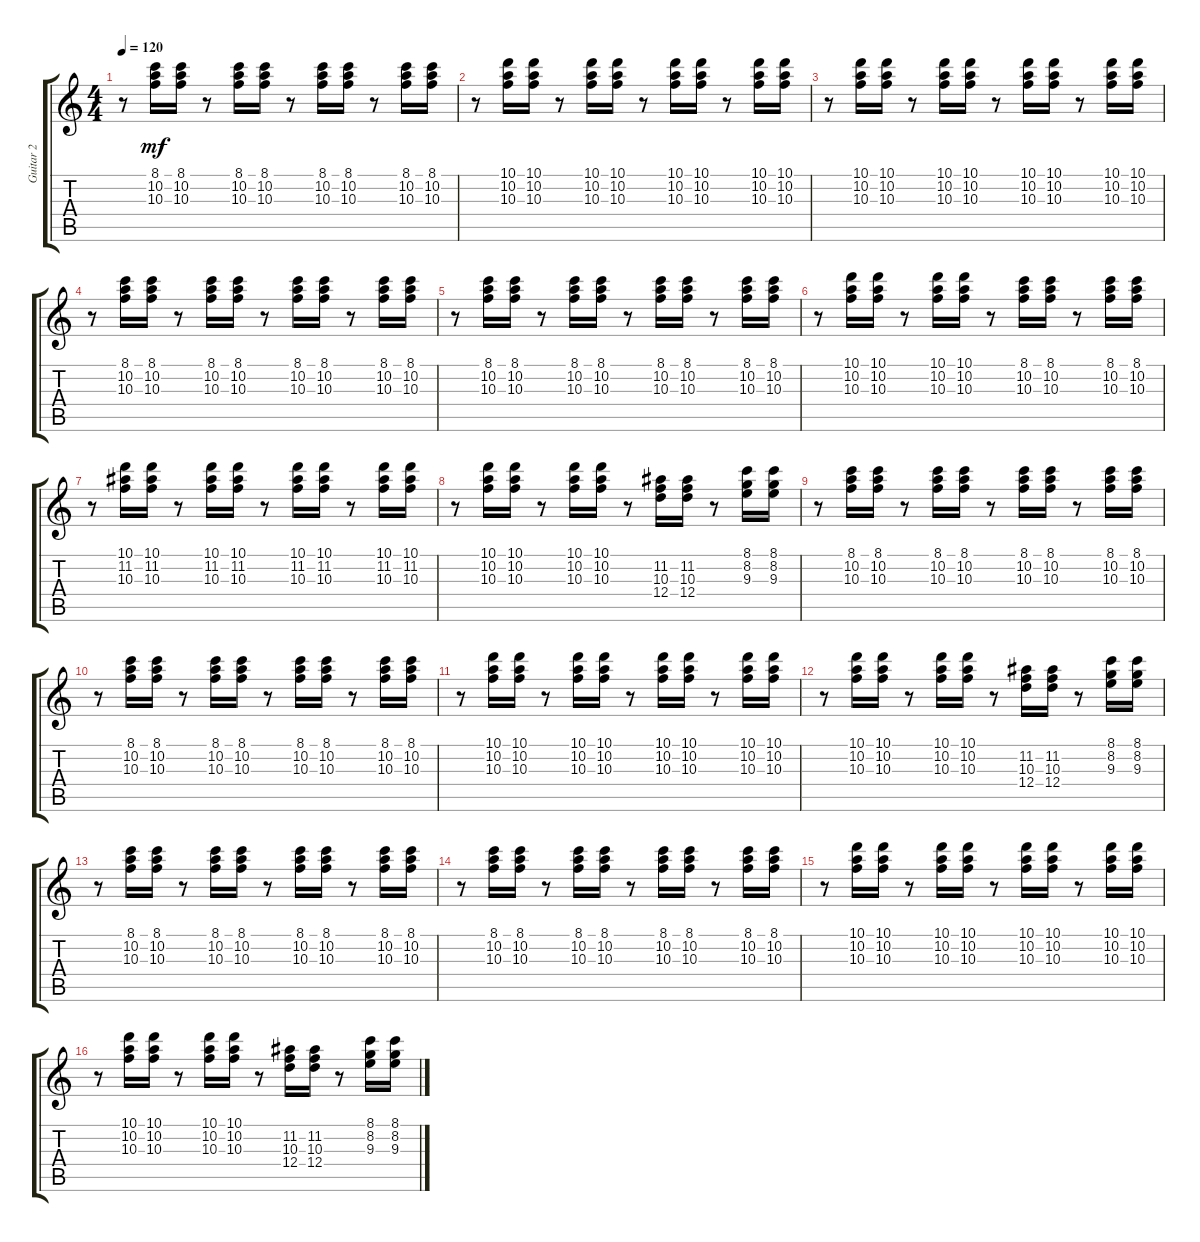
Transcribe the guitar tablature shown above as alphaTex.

\track ("Guitar 2" "Guitar 2") {instrument distortionguitar}
\staff {score tabs}
\tuning (E4 B3 G3 D3 A2 E2) {hide}
\ts (4 4)
\tempo 120
\clef g2
\ks c
r.8{dy mf} (8.1 10.2 10.3).16 (8.1 10.2 10.3).16 r.8 (8.1 10.2 10.3).16 (8.1 10.2 10.3).16 r.8 (8.1 10.2 10.3).16 (8.1 10.2 10.3).16 r.8 (8.1 10.2 10.3).16 (8.1 10.2 10.3).16 |
r.8 (10.1 10.2 10.3).16 (10.1 10.2 10.3).16 r.8 (10.1 10.2 10.3).16 (10.1 10.2 10.3).16 r.8 (10.1 10.2 10.3).16 (10.1 10.2 10.3).16 r.8 (10.1 10.2 10.3).16 (10.1 10.2 10.3).16 |
r.8 (10.1 10.2 10.3).16 (10.1 10.2 10.3).16 r.8 (10.1 10.2 10.3).16 (10.1 10.2 10.3).16 r.8 (10.1 10.2 10.3).16 (10.1 10.2 10.3).16 r.8 (10.1 10.2 10.3).16 (10.1 10.2 10.3).16 |
r.8 (8.1 10.2 10.3).16 (8.1 10.2 10.3).16 r.8 (8.1 10.2 10.3).16 (8.1 10.2 10.3).16 r.8 (8.1 10.2 10.3).16 (8.1 10.2 10.3).16 r.8 (8.1 10.2 10.3).16 (8.1 10.2 10.3).16 |
r.8 (8.1 10.2 10.3).16 (8.1 10.2 10.3).16 r.8 (8.1 10.2 10.3).16 (8.1 10.2 10.3).16 r.8 (8.1 10.2 10.3).16 (8.1 10.2 10.3).16 r.8 (8.1 10.2 10.3).16 (8.1 10.2 10.3).16 |
r.8 (10.1 10.2 10.3).16 (10.1 10.2 10.3).16 r.8 (10.1 10.2 10.3).16 (10.1 10.2 10.3).16 r.8 (8.1 10.2 10.3).16 (8.1 10.2 10.3).16 r.8 (8.1 10.2 10.3).16 (8.1 10.2 10.3).16 |
r.8 (10.1 11.2 10.3).16 (10.1 11.2 10.3).16 r.8 (10.1 11.2 10.3).16 (10.1 11.2 10.3).16 r.8 (10.1 11.2 10.3).16 (10.1 11.2 10.3).16 r.8 (10.1 11.2 10.3).16 (10.1 11.2 10.3).16 |
r.8 (10.1 10.2 10.3).16 (10.1 10.2 10.3).16 r.8 (10.1 10.2 10.3).16 (10.1 10.2 10.3).16 r.8 (11.2 10.3 12.4).16 (11.2 10.3 12.4).16 r.8 (8.1 8.2 9.3).16 (8.1 8.2 9.3).16 |
r.8 (8.1 10.2 10.3).16 (8.1 10.2 10.3).16 r.8 (8.1 10.2 10.3).16 (8.1 10.2 10.3).16 r.8 (8.1 10.2 10.3).16 (8.1 10.2 10.3).16 r.8 (8.1 10.2 10.3).16 (8.1 10.2 10.3).16 |
r.8 (8.1 10.2 10.3).16 (8.1 10.2 10.3).16 r.8 (8.1 10.2 10.3).16 (8.1 10.2 10.3).16 r.8 (8.1 10.2 10.3).16 (8.1 10.2 10.3).16 r.8 (8.1 10.2 10.3).16 (8.1 10.2 10.3).16 |
r.8 (10.1 10.2 10.3).16 (10.1 10.2 10.3).16 r.8 (10.1 10.2 10.3).16 (10.1 10.2 10.3).16 r.8 (10.1 10.2 10.3).16 (10.1 10.2 10.3).16 r.8 (10.1 10.2 10.3).16 (10.1 10.2 10.3).16 |
r.8 (10.1 10.2 10.3).16 (10.1 10.2 10.3).16 r.8 (10.1 10.2 10.3).16 (10.1 10.2 10.3).16 r.8 (11.2 10.3 12.4).16 (11.2 10.3 12.4).16 r.8 (8.1 8.2 9.3).16 (8.1 8.2 9.3).16 |
r.8 (8.1 10.2 10.3).16 (8.1 10.2 10.3).16 r.8 (8.1 10.2 10.3).16 (8.1 10.2 10.3).16 r.8 (8.1 10.2 10.3).16 (8.1 10.2 10.3).16 r.8 (8.1 10.2 10.3).16 (8.1 10.2 10.3).16 |
r.8 (8.1 10.2 10.3).16 (8.1 10.2 10.3).16 r.8 (8.1 10.2 10.3).16 (8.1 10.2 10.3).16 r.8 (8.1 10.2 10.3).16 (8.1 10.2 10.3).16 r.8 (8.1 10.2 10.3).16 (8.1 10.2 10.3).16 |
r.8 (10.1 10.2 10.3).16 (10.1 10.2 10.3).16 r.8 (10.1 10.2 10.3).16 (10.1 10.2 10.3).16 r.8 (10.1 10.2 10.3).16 (10.1 10.2 10.3).16 r.8 (10.1 10.2 10.3).16 (10.1 10.2 10.3).16 |
r.8 (10.1 10.2 10.3).16 (10.1 10.2 10.3).16 r.8 (10.1 10.2 10.3).16 (10.1 10.2 10.3).16 r.8 (11.2 10.3 12.4).16 (11.2 10.3 12.4).16 r.8 (8.1 8.2 9.3).16 (8.1 8.2 9.3).16
